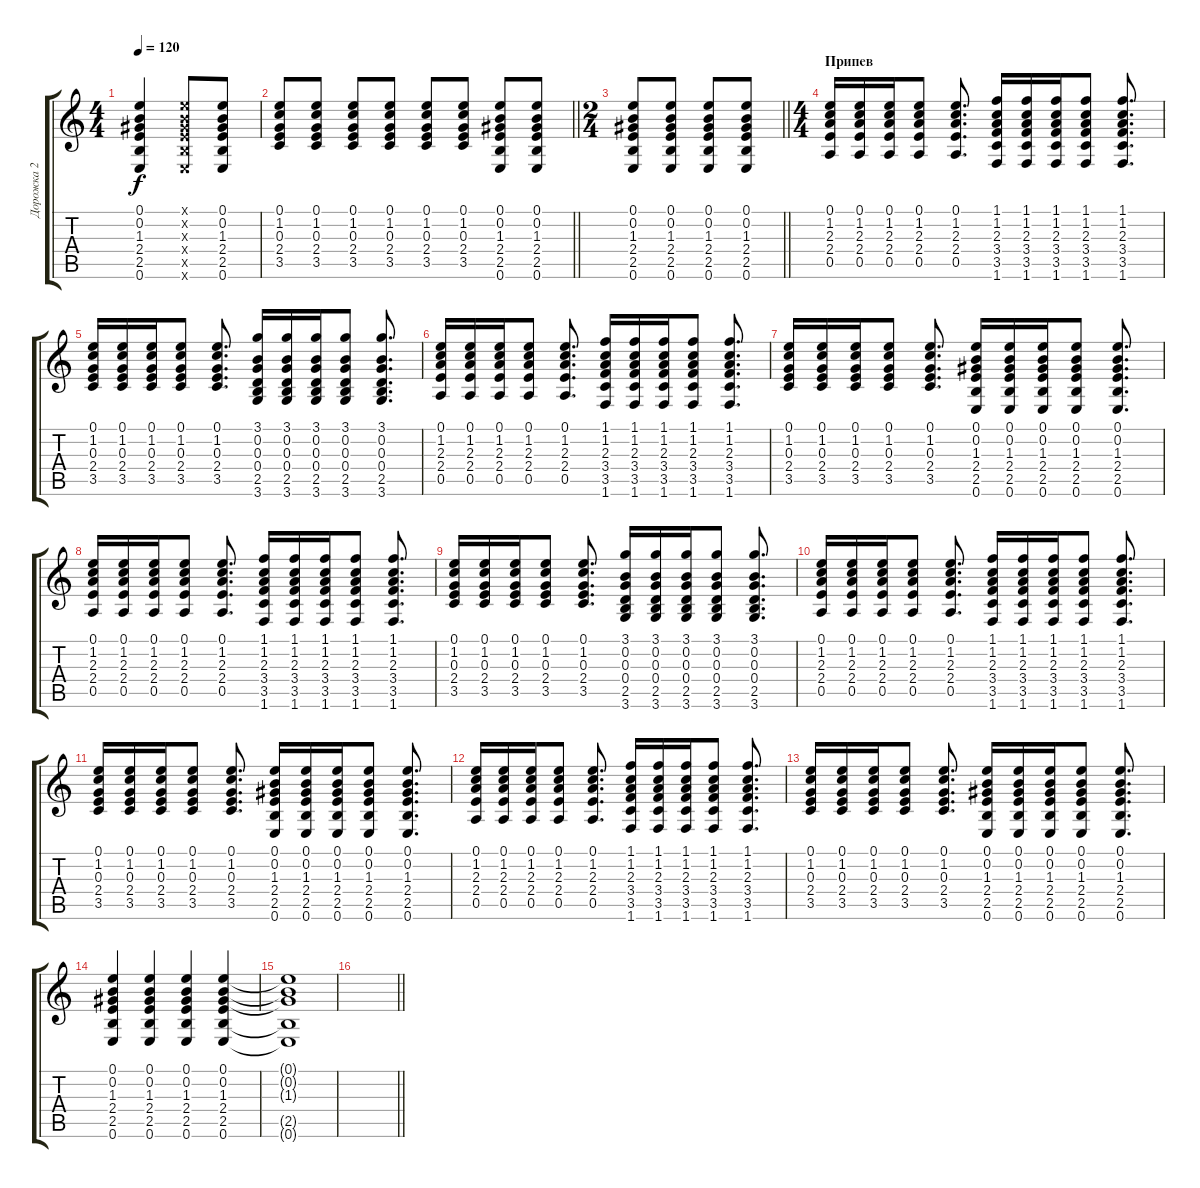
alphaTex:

\track ("Дорожка 2" "Дорожка 2") {instrument acousticguitarsteel}
\staff {score tabs}
\tuning (E4 B3 G3 D3 A2 E2) {hide}
\ts (4 4)
\tempo 120
\clef g2
\ks c
(0.1 0.2 1.3 2.4 2.5 0.6).4{dy f} (0.1{x} 0.2{x} 1.3{x} 2.4{x} 2.5{x} 0.6{x}).8 (0.1 0.2 1.3 2.4 2.5 0.6).8 |
\barLineRight lightlight
(0.1 1.2 0.3 2.4 3.5).8 (0.1 1.2 0.3 2.4 3.5).8 (0.1 1.2 0.3 2.4 3.5).8 (0.1 1.2 0.3 2.4 3.5).8 (0.1 1.2 0.3 2.4 3.5).8 (0.1 1.2 0.3 2.4 3.5).8 (0.1 0.2 1.3 2.4 2.5 0.6).8 (0.1 0.2 1.3 2.4 2.5 0.6).8 |
\ts (2 4)
\barLineRight lightlight
(0.1 0.2 1.3 2.4 2.5 0.6).8 (0.1 0.2 1.3 2.4 2.5 0.6).8 (0.1 0.2 1.3 2.4 2.5 0.6).8 (0.1 0.2 1.3 2.4 2.5 0.6).8 |
\ts (4 4)
\section ("" "Припев")
(0.1 1.2 2.3 2.4 0.5).16 (0.1 1.2 2.3 2.4 0.5).16 (0.1 1.2 2.3 2.4 0.5).16 (0.1 1.2 2.3 2.4 0.5).8 (0.1 1.2 2.3 2.4 0.5).8{d} (1.1 1.2 2.3 3.4 3.5 1.6).16 (1.1 1.2 2.3 3.4 3.5 1.6).16 (1.1 1.2 2.3 3.4 3.5 1.6).16 (1.1 1.2 2.3 3.4 3.5 1.6).8 (1.1 1.2 2.3 3.4 3.5 1.6).8{d} |
(0.1 1.2 0.3 2.4 3.5).16 (0.1 1.2 0.3 2.4 3.5).16 (0.1 1.2 0.3 2.4 3.5).16 (0.1 1.2 0.3 2.4 3.5).8 (0.1 1.2 0.3 2.4 3.5).8{d} (3.1 0.2 0.3 0.4 2.5 3.6).16 (3.1 0.2 0.3 0.4 2.5 3.6).16 (3.1 0.2 0.3 0.4 2.5 3.6).16 (3.1 0.2 0.3 0.4 2.5 3.6).8 (3.1 0.2 0.3 0.4 2.5 3.6).8{d} |
(0.1 1.2 2.3 2.4 0.5).16 (0.1 1.2 2.3 2.4 0.5).16 (0.1 1.2 2.3 2.4 0.5).16 (0.1 1.2 2.3 2.4 0.5).8 (0.1 1.2 2.3 2.4 0.5).8{d} (1.1 1.2 2.3 3.4 3.5 1.6).16 (1.1 1.2 2.3 3.4 3.5 1.6).16 (1.1 1.2 2.3 3.4 3.5 1.6).16 (1.1 1.2 2.3 3.4 3.5 1.6).8 (1.1 1.2 2.3 3.4 3.5 1.6).8{d} |
(0.1 1.2 0.3 2.4 3.5).16 (0.1 1.2 0.3 2.4 3.5).16 (0.1 1.2 0.3 2.4 3.5).16 (0.1 1.2 0.3 2.4 3.5).8 (0.1 1.2 0.3 2.4 3.5).8{d} (0.1 0.2 1.3 2.4 2.5 0.6).16 (0.1 0.2 1.3 2.4 2.5 0.6).16 (0.1 0.2 1.3 2.4 2.5 0.6).16 (0.1 0.2 1.3 2.4 2.5 0.6).8 (0.1 0.2 1.3 2.4 2.5 0.6).8{d} |
(0.1 1.2 2.3 2.4 0.5).16 (0.1 1.2 2.3 2.4 0.5).16 (0.1 1.2 2.3 2.4 0.5).16 (0.1 1.2 2.3 2.4 0.5).8 (0.1 1.2 2.3 2.4 0.5).8{d} (1.1 1.2 2.3 3.4 3.5 1.6).16 (1.1 1.2 2.3 3.4 3.5 1.6).16 (1.1 1.2 2.3 3.4 3.5 1.6).16 (1.1 1.2 2.3 3.4 3.5 1.6).8 (1.1 1.2 2.3 3.4 3.5 1.6).8{d} |
(0.1 1.2 0.3 2.4 3.5).16 (0.1 1.2 0.3 2.4 3.5).16 (0.1 1.2 0.3 2.4 3.5).16 (0.1 1.2 0.3 2.4 3.5).8 (0.1 1.2 0.3 2.4 3.5).8{d} (3.1 0.2 0.3 0.4 2.5 3.6).16 (3.1 0.2 0.3 0.4 2.5 3.6).16 (3.1 0.2 0.3 0.4 2.5 3.6).16 (3.1 0.2 0.3 0.4 2.5 3.6).8 (3.1 0.2 0.3 0.4 2.5 3.6).8{d} |
(0.1 1.2 2.3 2.4 0.5).16 (0.1 1.2 2.3 2.4 0.5).16 (0.1 1.2 2.3 2.4 0.5).16 (0.1 1.2 2.3 2.4 0.5).8 (0.1 1.2 2.3 2.4 0.5).8{d} (1.1 1.2 2.3 3.4 3.5 1.6).16 (1.1 1.2 2.3 3.4 3.5 1.6).16 (1.1 1.2 2.3 3.4 3.5 1.6).16 (1.1 1.2 2.3 3.4 3.5 1.6).8 (1.1 1.2 2.3 3.4 3.5 1.6).8{d} |
(0.1 1.2 0.3 2.4 3.5).16 (0.1 1.2 0.3 2.4 3.5).16 (0.1 1.2 0.3 2.4 3.5).16 (0.1 1.2 0.3 2.4 3.5).8 (0.1 1.2 0.3 2.4 3.5).8{d} (0.1 0.2 1.3 2.4 2.5 0.6).16 (0.1 0.2 1.3 2.4 2.5 0.6).16 (0.1 0.2 1.3 2.4 2.5 0.6).16 (0.1 0.2 1.3 2.4 2.5 0.6).8 (0.1 0.2 1.3 2.4 2.5 0.6).8{d} |
(0.1 1.2 2.3 2.4 0.5).16 (0.1 1.2 2.3 2.4 0.5).16 (0.1 1.2 2.3 2.4 0.5).16 (0.1 1.2 2.3 2.4 0.5).8 (0.1 1.2 2.3 2.4 0.5).8{d} (1.1 1.2 2.3 3.4 3.5 1.6).16 (1.1 1.2 2.3 3.4 3.5 1.6).16 (1.1 1.2 2.3 3.4 3.5 1.6).16 (1.1 1.2 2.3 3.4 3.5 1.6).8 (1.1 1.2 2.3 3.4 3.5 1.6).8{d} |
(0.1 1.2 0.3 2.4 3.5).16 (0.1 1.2 0.3 2.4 3.5).16 (0.1 1.2 0.3 2.4 3.5).16 (0.1 1.2 0.3 2.4 3.5).8 (0.1 1.2 0.3 2.4 3.5).8{d} (0.1 0.2 1.3 2.4 2.5 0.6).16 (0.1 0.2 1.3 2.4 2.5 0.6).16 (0.1 0.2 1.3 2.4 2.5 0.6).16 (0.1 0.2 1.3 2.4 2.5 0.6).8 (0.1 0.2 1.3 2.4 2.5 0.6).8{d} |
(0.1 0.2 1.3 2.4 2.5 0.6).4 (0.1 0.2 1.3 2.4 2.5 0.6).4 (0.1 0.2 1.3 2.4 2.5 0.6).4 (0.1 0.2 1.3 2.4 2.5 0.6).4 |
(0.1{t} 0.2{t} 1.3{t} 2.5{t} 0.6{t}).1 |
\barLineRight lightlight
